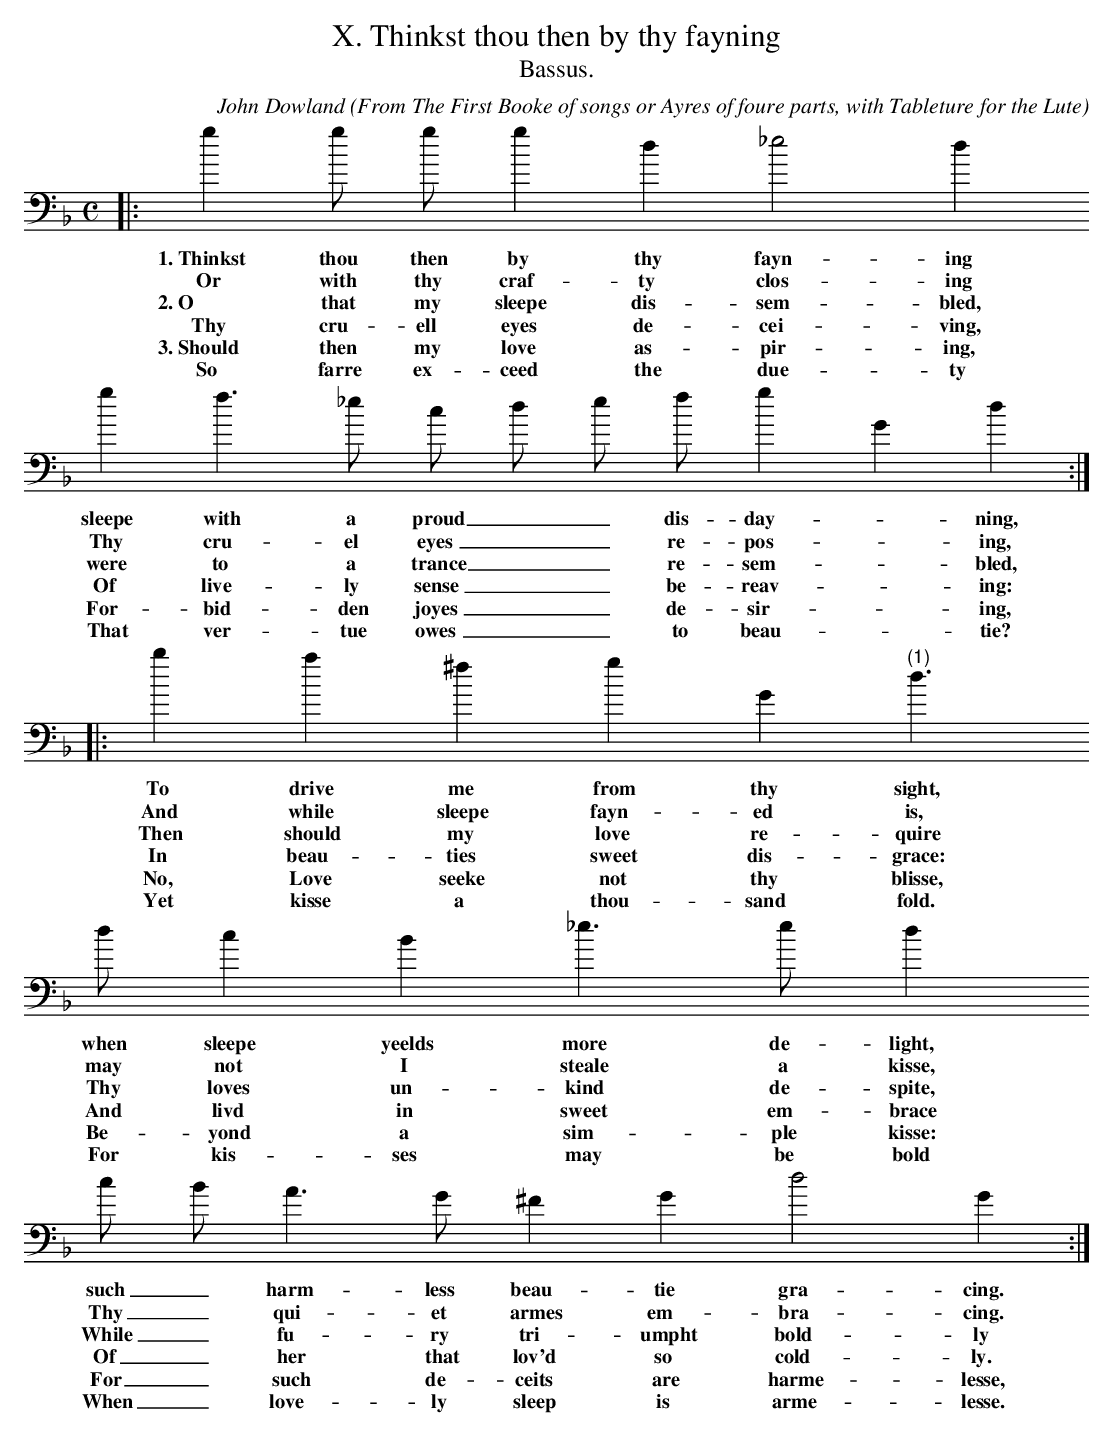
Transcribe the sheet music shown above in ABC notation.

X:1
T:X. Thinkst thou then by thy fayning
T: Bassus.
C: John Dowland
O: From The First Booke of songs or Ayres of foure parts, with Tableture for the Lute
L:1/4
M:C
K:G dor bass
|:g g/ g/ g d _e2 d
w: 1.~Thinkst thou then by thy fayn- ing
w:    Or with thy craf- ty clos- ing
w: 2.~O that  my sleepe dis- sem- bled,
w:    Thy cru- ell eyes de- cei- ving,
w: 3.~Should then my love as- pir- ing,
w:    So farre ex- ceed the due- ty
g f > _e c/ d/ e/ f/ g G d :|
w: sleepe with a proud _ _ dis- day- *  ning,
w: Thy cru- el eyes _ _ re- pos- * ing,
w: were to a trance _ _ re- sem- * bled,
w: Of live- ly sense _ _ be-  reav- * ing:
w: For- bid- den joyes _ _ de-   sir- * ing,
w: That ver- tue owes _ _ to beau- * tie?
|: b a ^f g G "(1)"d3/2
w: To drive me from thy sight,
w: And while sleepe fayn- ed is,
w: Then should my love re- quire
w: In beau- ties sweet dis- grace:
w: No, Love seeke not thy blisse,
w: Yet kisse a thou- sand fold.
d/ c B _e > e d
w: when sleepe yeelds more de- light,
w: may not I steale a kisse,
w: Thy loves un- kind de- spite,
w: And livd in sweet em- brace
w: Be- yond a sim- ple kisse:
w: For kis- ses may be bold
c/ B/ A > G ^F G d2 G :|
w: such _ harm- less beau- tie gra- cing.
w: Thy _ qui- et armes em- bra- cing.
w: While _ fu- ry tri- umpht bold- ly
w: Of _ her that lov'd so cold- ly.
w: For _ such de- ceits are harme- lesse,
w: When _ love- ly sleep is arme- lesse.
